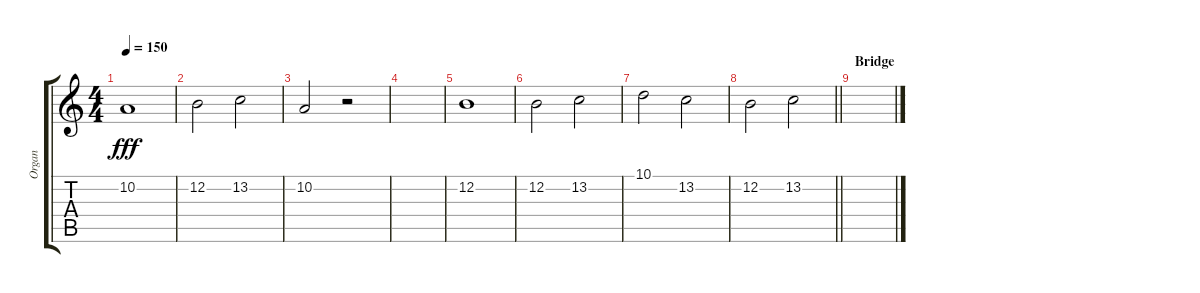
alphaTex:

\track ("Organ" "Organ") {instrument drawbarorgan}
\staff {score tabs}
\tuning (E4 B3 G3 D3 A2 E2) {hide}
\ts (4 4)
\tempo 150
\clef g2
\ks c
10.2.1{dy fff} |
12.2.2 13.2.2 |
10.2.2 r.2 |
|
12.2.1 |
12.2.2 13.2.2 |
10.1.2 13.2.2 |
\barLineRight lightlight
12.2.2 13.2.2 |
\section ("" "Bridge")
